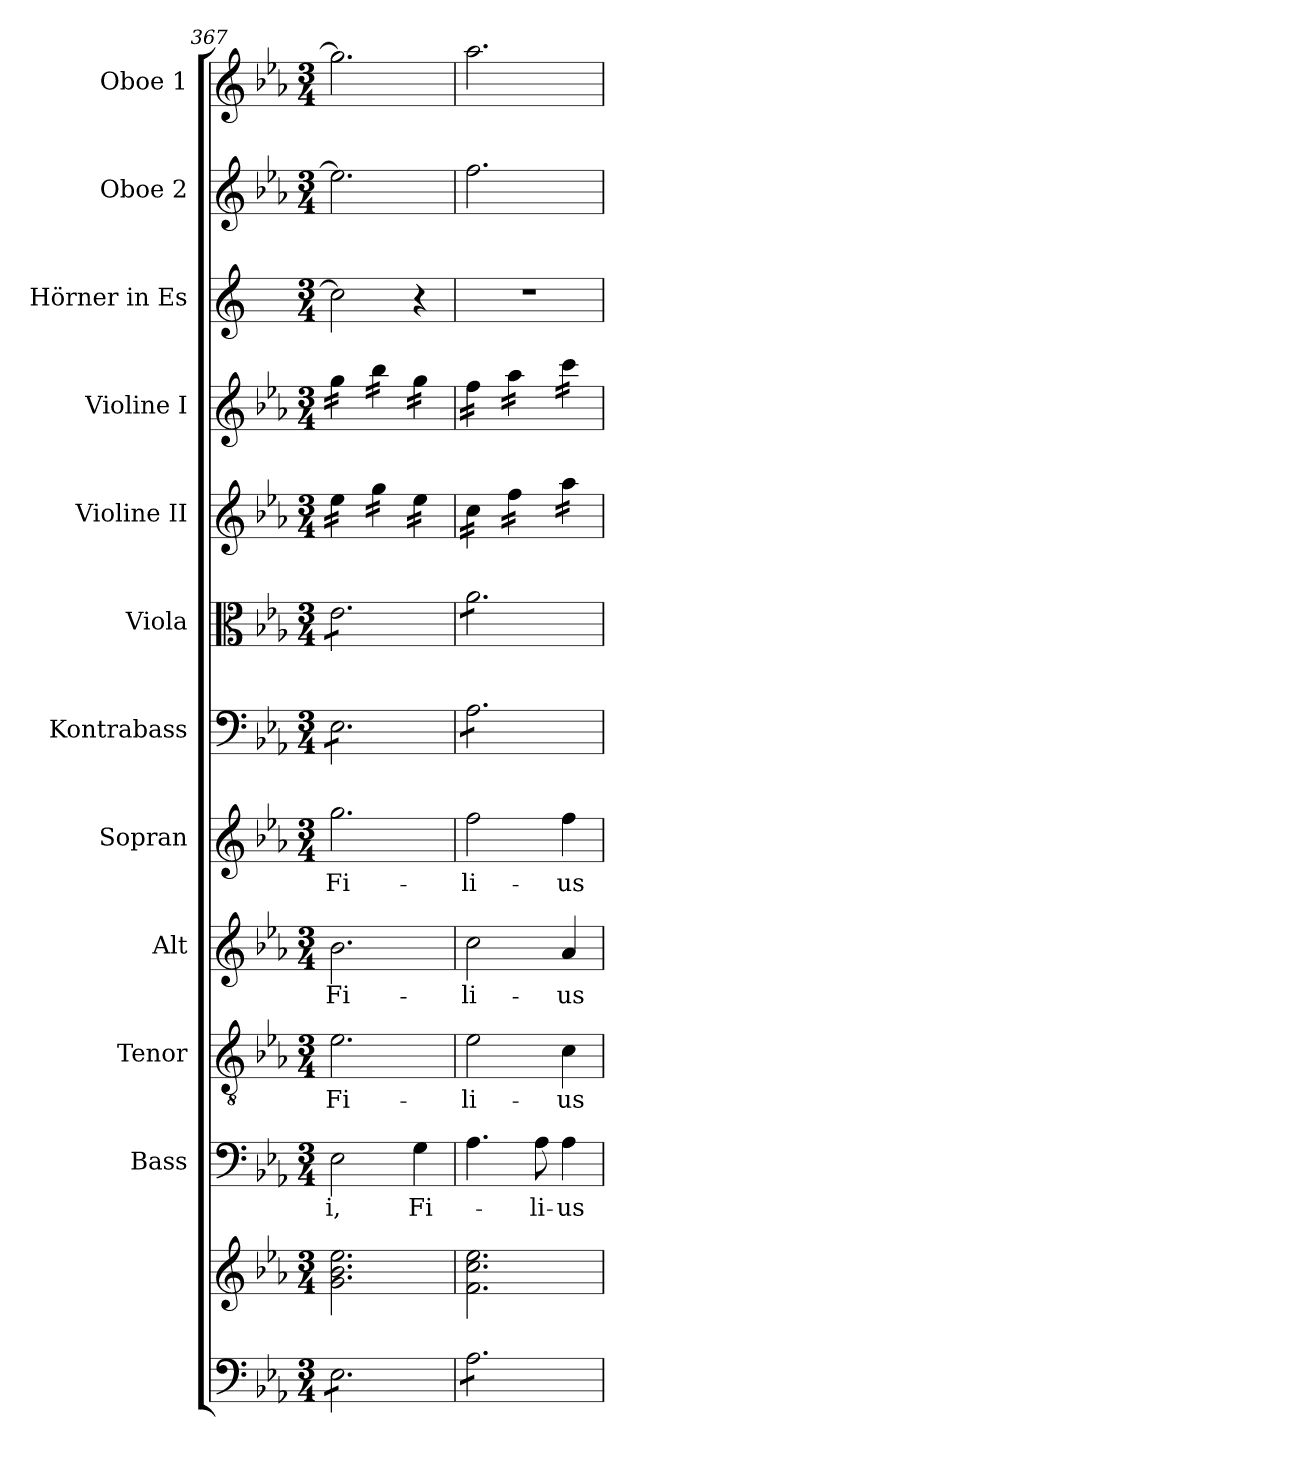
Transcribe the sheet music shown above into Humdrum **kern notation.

**kern	**kern	**kern	**text	**kern	**text	**kern	**text	**kern	**text	**kern	**kern	**kern	**kern	**kern	**kern	**kern
*part12	*part12	*part11	*part11	*part10	*part10	*part9	*part9	*part8	*part8	*part7	*part6	*part5	*part4	*part3	*part2	*part1
*staff13	*staff12	*staff11	*staff11	*staff10	*staff10	*staff9	*staff9	*staff8	*staff8	*staff7	*staff6	*staff5	*staff4	*staff3	*staff2	*staff1
*	*	*I"Bass	*	*I"Tenor	*	*I"Alt	*	*I"Sopran	*	*I"Kontrabass	*I"Viola	*I"Violine II	*I"Violine I	*I"Hörner in Es	*I"Oboe 2	*I"Oboe 1
*	*	*I'B.	*	*I'T.	*	*I'A.	*	*I'S.	*	*I'Kb.	*I'Vla.	*I'Vl. II	*I'Vl. I	*	*I'Ob. 2	*I'Ob. 1
*clefF4	*clefG2	*clefF4	*	*clefGv2	*	*clefG2	*	*clefG2	*	*clefF4	*clefC3	*clefG2	*clefG2	*clefG2	*clefG2	*clefG2
*	*	*	*	*	*	*	*	*	*	*ITrd7c12	*	*	*	*ITrd5c9	*	*
*k[b-e-a-]	*k[b-e-a-]	*k[b-e-a-]	*	*k[b-e-a-]	*	*k[b-e-a-]	*	*k[b-e-a-]	*	*k[b-e-a-]	*k[b-e-a-]	*k[b-e-a-]	*k[b-e-a-]	*k[b-e-a-]	*k[b-e-a-]	*k[b-e-a-]
*E-:	*E-:	*E-:	*	*E-:	*	*E-:	*	*E-:	*	*E-:	*E-:	*E-:	*E-:	*E-:	*E-:	*E-:
*M3/4	*M3/4	*M3/4	*	*M3/4	*	*M3/4	*	*M3/4	*	*M3/4	*M3/4	*M3/4	*M3/4	*M3/4	*M3/4	*M3/4
=367	=367	=367	=367	=367	=367	=367	=367	=367	=367	=367	=367	=367	=367	=367	=367	=367
!	!	!	!LO:LY:b	!	!LO:LY:b	!	!LO:LY:b	!	!LO:LY:b	!	!	!	!	!	!	!
*tremolo	*	*	*	*	*	*	*	*	*	*	*	*	*	*	*	*
*	*	*	*	*	*	*	*	*	*	*tremolo	*	*	*	*	*	*
*	*	*	*	*	*	*	*	*	*	*	*tremolo	*	*	*	*	*
*	*	*	*	*	*	*	*	*	*	*	*	*tremolo	*	*	*	*
*	*	*	*	*	*	*	*	*	*	*	*	*	*tremolo	*	*	*
8E-\L	2.g\ 2.b-\ 2.ee-\	2E-\	-i,	2.e-\	Fi-	2.b-\	Fi-	2.gg\	Fi-	8EE-\L	8e-\L	16ee-\LL	16gg\LL	2e-\]	2.ee-\]	2.gg\]
.	.	.	.	.	.	.	.	.	.	.	.	16ee-\	16gg\	.	.	.
8E-\	.	.	.	.	.	.	.	.	.	8EE-\	8e-\	16ee-\	16gg\	.	.	.
.	.	.	.	.	.	.	.	.	.	.	.	16ee-\JJ	16gg\JJ	.	.	.
8E-\	.	.	.	.	.	.	.	.	.	8EE-\	8e-\	16gg\LL	16bb-\LL	.	.	.
.	.	.	.	.	.	.	.	.	.	.	.	16gg\	16bb-\	.	.	.
8E-\	.	.	.	.	.	.	.	.	.	8EE-\	8e-\	16gg\	16bb-\	.	.	.
.	.	.	.	.	.	.	.	.	.	.	.	16gg\JJ	16bb-\JJ	.	.	.
!	!	!	!LO:LY:b	!	!	!	!	!	!	!	!	!	!	!	!	!
8E-\	.	4G\	Fi-	.	.	.	.	.	.	8EE-\	8e-\	16ee-\LL	16gg\LL	4r	.	.
.	.	.	.	.	.	.	.	.	.	.	.	16ee-\	16gg\	.	.	.
8E-\J	.	.	.	.	.	.	.	.	.	8EE-\J	8e-\J	16ee-\	16gg\	.	.	.
.	.	.	.	.	.	.	.	.	.	.	.	16ee-\JJ	16gg\JJ	.	.	.
=368	=368	=368	=368	=368	=368	=368	=368	=368	=368	=368	=368	=368	=368	=368	=368	=368
!	!	!	!	!	!LO:LY:b	!	!LO:LY:b	!	!LO:LY:b	!	!	!	!	!	!	!
8A-\L	2.f\ 2.cc\ 2.ee-\	4.A-\	.	2e-\	-li-	2cc\	-li-	2ff\	-li-	8AA-\L	8a-\L	16cc\LL	16ff\LL	2.r	2.ff\	2.aa-\
.	.	.	.	.	.	.	.	.	.	.	.	16cc\	16ff\	.	.	.
8A-\	.	.	.	.	.	.	.	.	.	8AA-\	8a-\	16cc\	16ff\	.	.	.
.	.	.	.	.	.	.	.	.	.	.	.	16cc\JJ	16ff\JJ	.	.	.
8A-\	.	.	.	.	.	.	.	.	.	8AA-\	8a-\	16ff\LL	16aa-\LL	.	.	.
.	.	.	.	.	.	.	.	.	.	.	.	16ff\	16aa-\	.	.	.
!	!	!	!LO:LY:b	!	!	!	!	!	!	!	!	!	!	!	!	!
8A-\	.	8A-\	-li-	.	.	.	.	.	.	8AA-\	8a-\	16ff\	16aa-\	.	.	.
.	.	.	.	.	.	.	.	.	.	.	.	16ff\JJ	16aa-\JJ	.	.	.
!	!	!	!LO:LY:b	!	!LO:LY:b	!	!LO:LY:b	!	!LO:LY:b	!	!	!	!	!	!	!
8A-\	.	4A-\	-us	4c\	-us	4a-/	-us	4ff\	-us	8AA-\	8a-\	16aa-\LL	16ccc\LL	.	.	.
.	.	.	.	.	.	.	.	.	.	.	.	16aa-\	16ccc\	.	.	.
8A-\J	.	.	.	.	.	.	.	.	.	8AA-\J	8a-\J	16aa-\	16ccc\	.	.	.
*	*	*	*	*	*	*	*	*	*	*	*Xtremolo	*	*	*	*	*
*	*	*	*	*	*	*	*	*	*	*Xtremolo	*	*	*	*	*	*
*Xtremolo	*	*	*	*	*	*	*	*	*	*	*	*	*	*	*	*
.	.	.	.	.	.	.	.	.	.	.	.	16aa-\JJ	16ccc\JJ	.	.	.
*	*	*	*	*	*	*	*	*	*	*	*	*	*Xtremolo	*	*	*
*	*	*	*	*	*	*	*	*	*	*	*	*Xtremolo	*	*	*	*
=	=	=	=	=	=	=	=	=	=	=	=	=	=	=	=	=
*-	*-	*-	*-	*-	*-	*-	*-	*-	*-	*-	*-	*-	*-	*-	*-	*-
